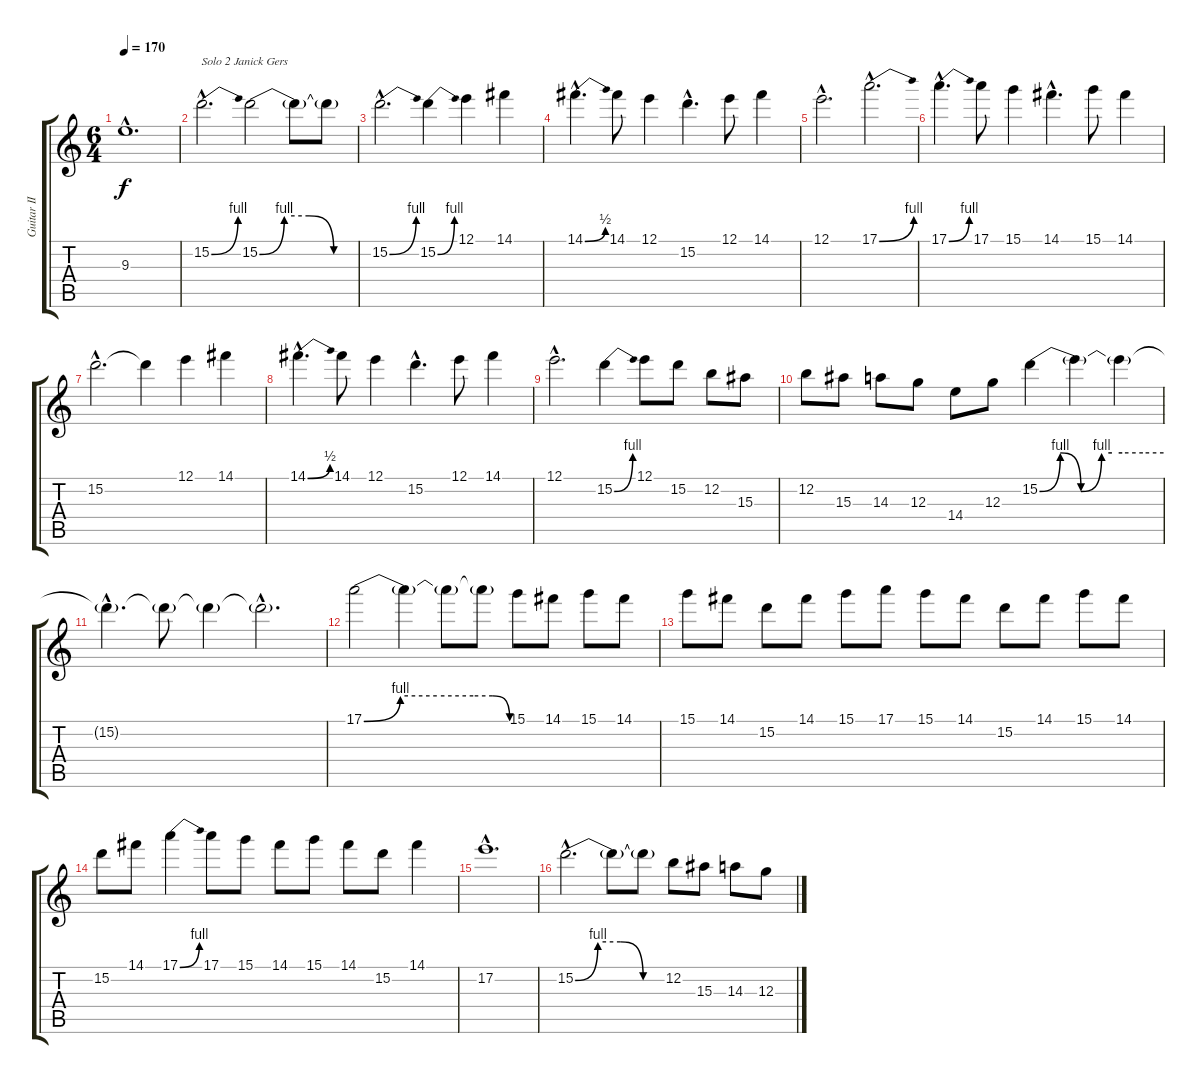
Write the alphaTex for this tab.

\track ("Guitar II" "Guitar II") {instrument distortionguitar}
\staff {score tabs}
\tuning (E4 B3 G3 D3 A2 E2) {hide}
\ts (6 4)
\tempo 170
\clef g2
\ks c
9.3{hac}.1{d dy f} |
15.2{be (bend 0 0 60 4) hac}.2{d txt "Solo 2 Janick Gers"} 15.2{be (custom 0 0 15 4 30 4 45 0 60 0)}.2 15.2{t}.8 15.2{t}.8 |
15.2{be (bend 0 0 60 4) hac}.2{d} 15.2{be (bend 0 0 60 4)}.4 12.1.4 14.1.4 |
14.1{be (bend 0 0 60 2) hac}.4{d} 14.1.8 12.1.4 15.2{hac}.4{d} 12.1.8 14.1.4 |
12.1{hac}.2{d} 17.1{be (bend 0 0 60 4) hac}.2{d} |
17.1{be (bend 0 0 60 4) hac}.4{d} 17.1.8 15.1.4 14.1{hac}.4{d} 15.1.8 14.1.4 |
15.2{hac}.2{d} 15.2{t}.4 12.1.4 14.1.4 |
14.1{be (bend 0 0 60 2) hac}.4{d} 14.1.8 12.1.4 15.2{hac}.4{d} 12.1.8 14.1.4 |
12.1{hac}.2{d} 15.2{be (bend 0 0 60 4)}.4 12.1.8 15.2.8 12.2.8 15.3.8 |
12.2.8 15.3.8 14.3.8 12.3.8 14.4.8 12.3.8 15.2{be (custom 0 0 10 4 20 0 30 4 35 4 40 4 50 4 60 4)}.4 15.2{t}.4 15.2{t}.4 |
15.2{hac t}.4{d} 15.2{t}.8 15.2{t}.4 15.2{hac t}.2{d} |
17.1{be (custom 0 0 15 4 30 4 45 4 53 4 60 0)}.2 17.1{t}.4 17.1{t}.8 17.1{t}.8 15.1.8 14.1.8 15.1.8 14.1.8 |
15.1.8 14.1.8 15.2.8 14.1.8 15.1.8 17.1.8 15.1.8 14.1.8 15.2.8 14.1.8 15.1.8 14.1.8 |
15.2.8 14.1.8 17.1{be (bend 0 0 60 4)}.4 17.1.8 15.1.8 14.1.8 15.1.8 14.1.8 15.2.8 14.1.4 |
17.2{hac}.1{d} |
15.2{be (custom 0 0 15 4 30 4 45 0 60 0) hac}.2{d} 15.2{t}.8 15.2{t}.8 12.2.8 15.3.8 14.3.8 12.3.8
